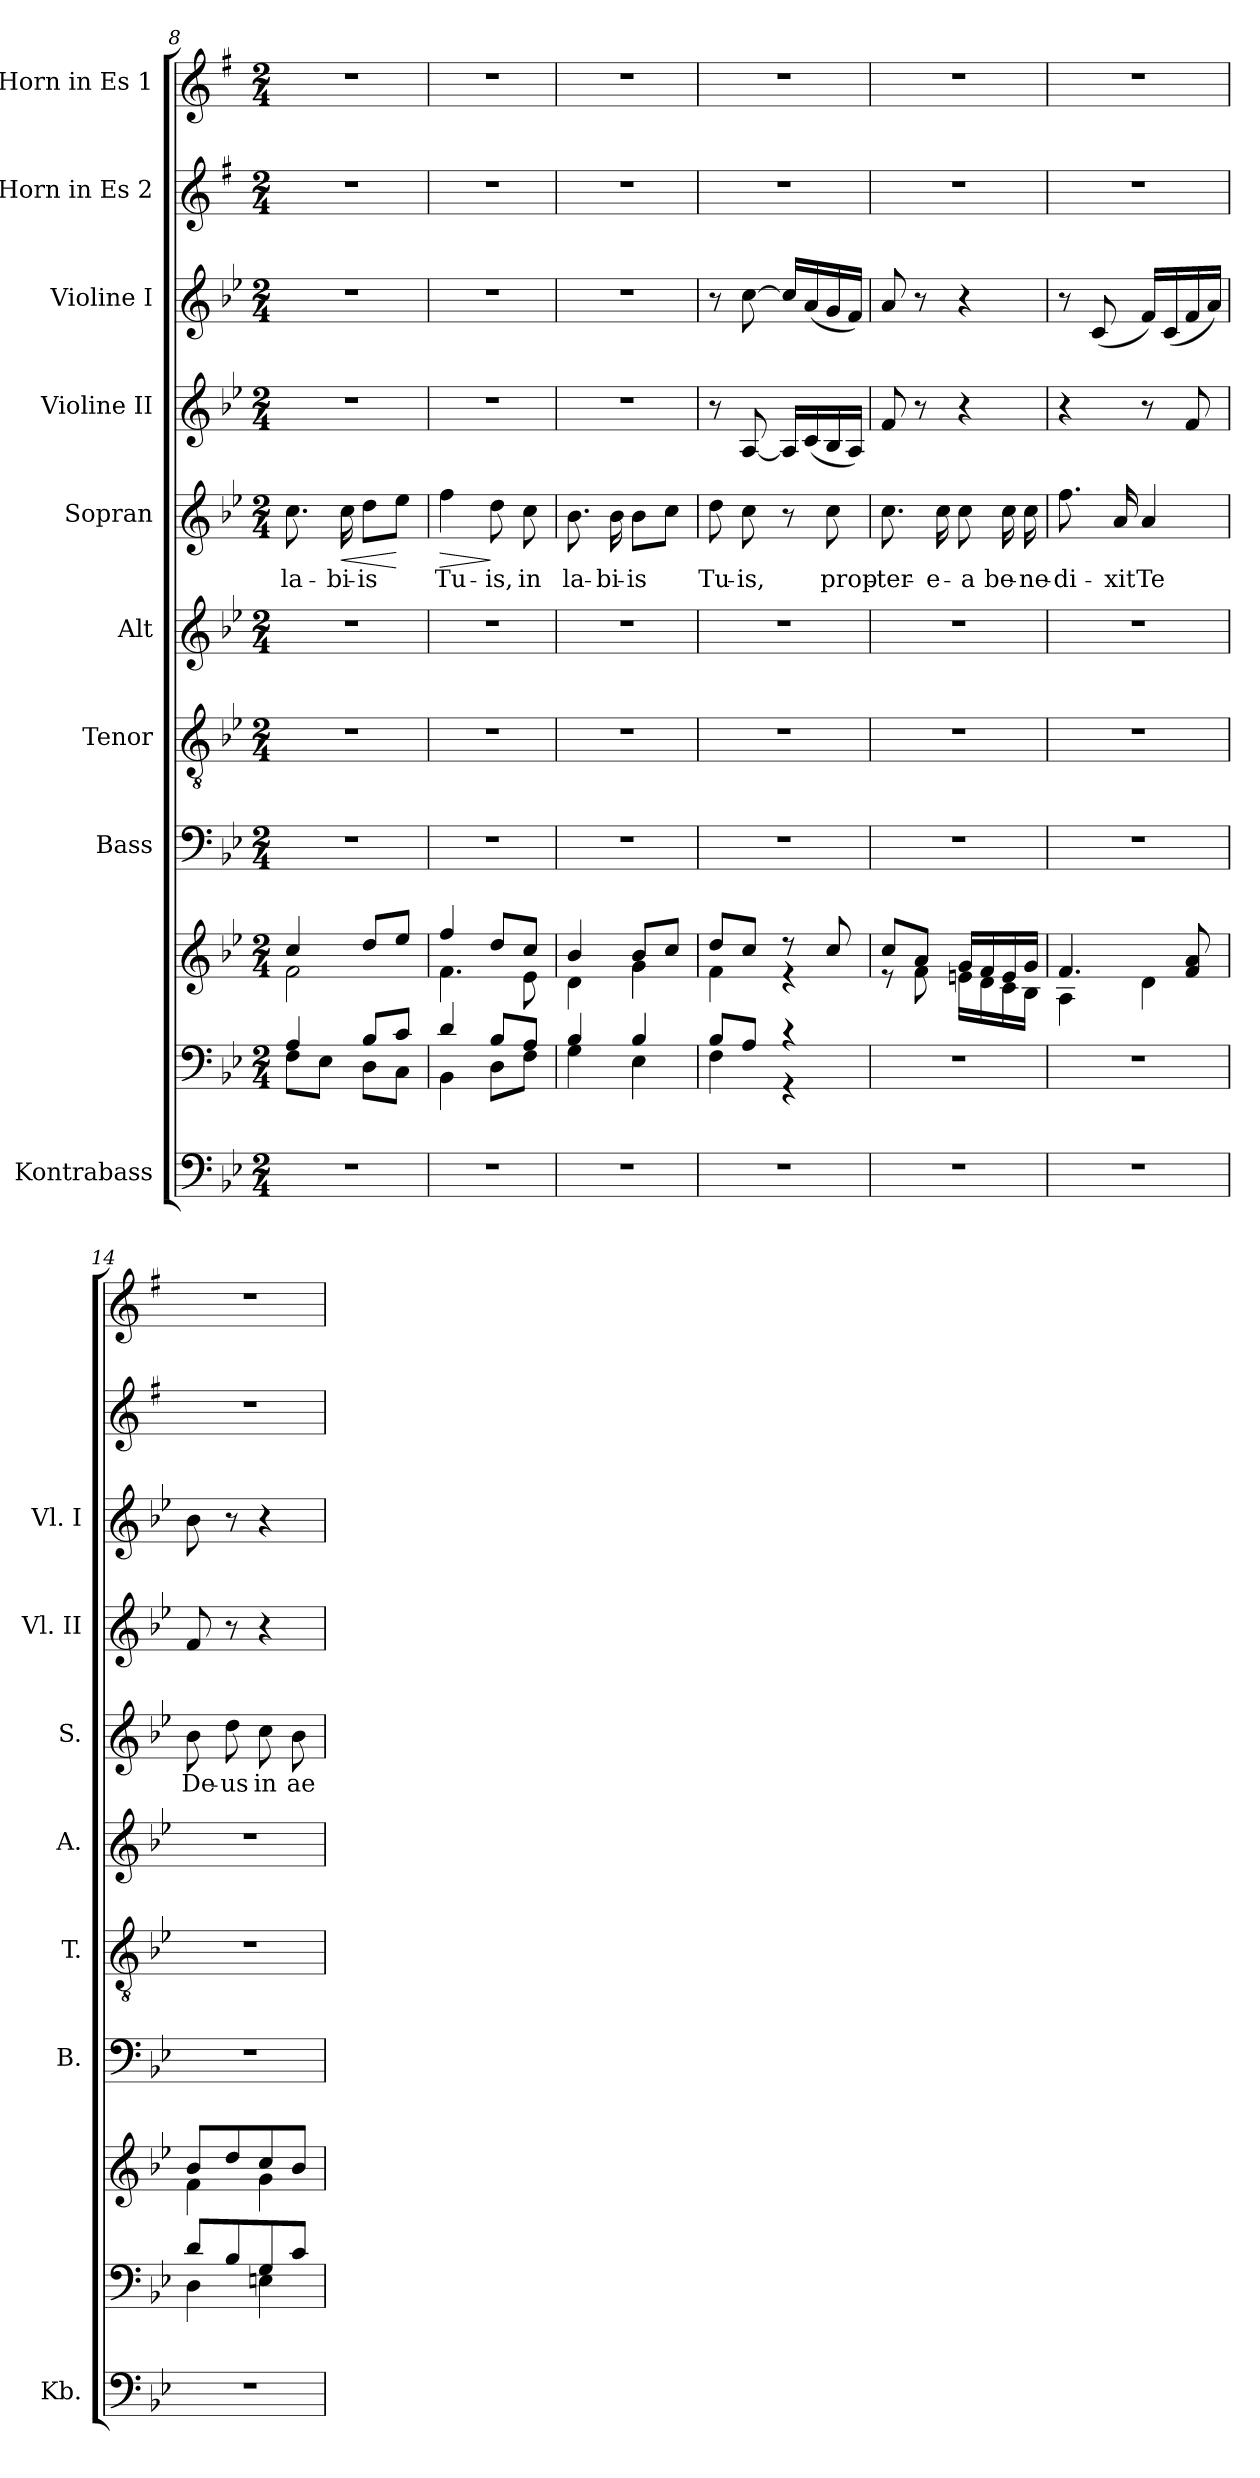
**kern	**kern	**kern	**kern	**kern	**kern	**kern	**text	**dynam	**kern	**kern	**kern	**kern
*part10	*part9	*part9	*part8	*part7	*part6	*part5	*part5	*part5	*part4	*part3	*part2	*part1
*staff11	*staff10	*staff9	*staff8	*staff7	*staff6	*staff5	*staff5	*staff5	*staff4	*staff3	*staff2	*staff1
*I"Kontrabass	*	*	*I"Bass	*I"Tenor	*I"Alt	*I"Sopran	*	*	*I"Violine II	*I"Violine I	*I"Horn in Es 2	*I"Horn in Es 1
*I'Kb.	*	*	*I'B.	*I'T.	*I'A.	*I'S.	*	*	*I'Vl. II	*I'Vl. I	*	*
*clefF4	*clefF4	*clefG2	*clefF4	*clefGv2	*clefG2	*clefG2	*	*	*clefG2	*clefG2	*clefG2	*clefG2
*ITrd7c12	*	*	*	*	*	*	*	*	*	*	*ITrd4c7	*ITrd4c7
*k[b-e-]	*k[b-e-]	*k[b-e-]	*k[b-e-]	*k[b-e-]	*k[b-e-]	*k[b-e-]	*	*	*k[b-e-]	*k[b-e-]	*k[]	*k[]
*B-:	*B-:	*B-:	*B-:	*B-:	*B-:	*B-:	*	*	*B-:	*B-:	*C:	*C:
*M2/4	*M2/4	*M2/4	*M2/4	*M2/4	*M2/4	*M2/4	*	*	*M2/4	*M2/4	*M2/4	*M2/4
=8	=8	=8	=8	=8	=8	=8	=8	=8	=8	=8	=8	=8
*	*^	*^	*	*	*	*	*	*	*	*	*	*
!	!	!	!	!	!	!	!	!	!LO:LY:b	!	!	!	!	!
2r	4A/	8F\L	4cc/	2f\	2r	2r	2r	8.cc\	la-	.	2r	2r	2r	2r
.	.	8E-\J	.	.	.	.	.	.	.	.	.	.	.	.
!	!	!	!	!	!	!	!	!	!LO:LY:b	!LO:HP:b	!	!	!	!
.	.	.	.	.	.	.	.	16cc\	-bi-	<	.	.	.	.
!	!	!	!	!	!	!	!	!	!LO:LY:b	!	!	!	!	!
.	8B-/L	8D\L	8dd/L	.	.	.	.	8dd\L	-is	.	.	.	.	.
.	8c/J	8C\J	8ee-/J	.	.	.	.	8ee-\J	.	[	.	.	.	.
!!LO:PB:g=z
=9	=9	=9	=9	=9	=9	=9	=9	=9	=9	=9	=9	=9	=9	=9
!	!	!	!	!	!	!	!	!	!LO:LY:b	!LO:HP:b	!	!	!	!
2r	4d/	4BB-\	4ff/	4.f\	2r	2r	2r	4ff\	Tu-	>	2r	2r	2r	2r
!	!	!	!	!	!	!	!	!	!LO:LY:b	!	!	!	!	!
.	8B-/L	8D\L	8dd/L	.	.	.	.	8dd\	-is,	]	.	.	.	.
!	!	!	!	!	!	!	!	!	!LO:LY:b	!	!	!	!	!
.	8A/J	8F\J	8cc/J	8e-\	.	.	.	8cc\	in	.	.	.	.	.
=10	=10	=10	=10	=10	=10	=10	=10	=10	=10	=10	=10	=10	=10	=10
!	!	!	!	!	!	!	!	!	!LO:LY:b	!	!	!	!	!
2r	4B-/	4G\	4b-/	4d\	2r	2r	2r	8.b-\	la-	.	2r	2r	2r	2r
!	!	!	!	!	!	!	!	!	!LO:LY:b	!	!	!	!	!
.	.	.	.	.	.	.	.	16b-\	-bi-	.	.	.	.	.
!	!	!	!	!	!	!	!	!	!LO:LY:b	!	!	!	!	!
.	4B-/	4E-\	8b-/L	4g\	.	.	.	8b-\L	-is	.	.	.	.	.
.	.	.	8cc/J	.	.	.	.	8cc\J	.	.	.	.	.	.
=11	=11	=11	=11	=11	=11	=11	=11	=11	=11	=11	=11	=11	=11	=11
!	!	!	!	!	!	!	!	!	!LO:LY:b	!	!	!	!	!
2r	8B-/L	4F\	8dd/L	4f\	2r	2r	2r	8dd\	Tu-	.	8r	8r	2r	2r
!	!	!	!	!	!	!	!	!	!LO:LY:b	!	!	!	!	!
.	8A/J	.	8cc/J	.	.	.	.	8cc\	-is,	.	[8A/	[8cc\	.	.
.	4r	4r	8rdd	4re	.	.	.	8r	.	.	16A/LL]	16cc/LL]	.	.
.	.	.	.	.	.	.	.	.	.	.	(<16c/	(<16a/	.	.
!	!	!	!	!	!	!	!	!	!LO:LY:b	!	!	!	!	!
.	.	.	8cc/	.	.	.	.	8cc\	prop-	.	16B-/	16g/	.	.
.	.	.	.	.	.	.	.	.	.	.	16A/JJ)	16f/JJ)	.	.
*	*v	*v	*	*	*	*	*	*	*	*	*	*	*	*
=12	=12	=12	=12	=12	=12	=12	=12	=12	=12	=12	=12	=12	=12
!	!	!	!	!	!	!	!	!LO:LY:b	!	!	!	!	!
2r	2r	8cc/L	8re	2r	2r	2r	8.cc\	-ter-	.	8f/	8a/	2r	2r
.	.	8a/J	8f\	.	.	.	.	.	.	8r	8r	.	.
!	!	!	!	!	!	!	!	!LO:LY:b	!	!	!	!	!
.	.	.	.	.	.	.	16cc\	-e-	.	.	.	.	.
!	!	!	!	!	!	!	!	!LO:LY:b	!	!	!	!	!
.	.	16g/LL	16en\LL	.	.	.	8cc\	-a	.	4r	4r	.	.
.	.	16f/	16d\	.	.	.	.	.	.	.	.	.	.
!	!	!	!	!	!	!	!	!LO:LY:b	!	!	!	!	!
.	.	16e/	16c\	.	.	.	16cc\	be-	.	.	.	.	.
!	!	!	!	!	!	!	!	!LO:LY:b	!	!	!	!	!
.	.	16g/JJ	16B-\JJ	.	.	.	16cc\	-ne-	.	.	.	.	.
=13	=13	=13	=13	=13	=13	=13	=13	=13	=13	=13	=13	=13	=13
!	!	!	!	!	!	!	!	!LO:LY:b	!	!	!	!	!
2r	2r	4.f/	4A\	2r	2r	2r	8.ff\	-di-	.	4r	8r	2r	2r
.	.	.	.	.	.	.	.	.	.	.	(<8c/	.	.
!	!	!	!	!	!	!	!	!LO:LY:b	!	!	!	!	!
.	.	.	.	.	.	.	16a/	-xit	.	.	.	.	.
!	!	!	!	!	!	!	!	!LO:LY:b	!	!	!	!	!
.	.	.	4d\	.	.	.	4a/	Te	.	8r	16f/LL)	.	.
.	.	.	.	.	.	.	.	.	.	.	(<16c/	.	.
.	.	8f/ 8a/	.	.	.	.	.	.	.	8f/	16f/	.	.
.	.	.	.	.	.	.	.	.	.	.	16a/JJ)	.	.
=14	=14	=14	=14	=14	=14	=14	=14	=14	=14	=14	=14	=14	=14
*	*^	*	*	*	*	*	*	*	*	*	*	*	*
!	!	!	!	!	!	!	!	!	!LO:LY:b	!	!	!	!	!
2r	8d/L	4D\	8b-/L	4f\	2r	2r	2r	8b-\	De-	.	8f/	8b-\	2r	2r
!	!	!	!	!	!	!	!	!	!LO:LY:b	!	!	!	!	!
.	8B-/	.	8dd/	.	.	.	.	8dd\	-us	.	8r	8r	.	.
!	!	!	!	!	!	!	!	!	!LO:LY:b	!	!	!	!	!
.	8G/	4En\	8cc/	4g\	.	.	.	8cc\	in	.	4r	4r	.	.
!	!	!	!	!	!	!	!	!	!LO:LY:b	!	!	!	!	!
.	8c/J	.	8b-/J	.	.	.	.	8b-\	ae-	.	.	.	.	.
*	*v	*v	*	*	*	*	*	*	*	*	*	*	*	*
*	*	*v	*v	*	*	*	*	*	*	*	*	*	*
=	=	=	=	=	=	=	=	=	=	=	=	=
*-	*-	*-	*-	*-	*-	*-	*-	*-	*-	*-	*-	*-
